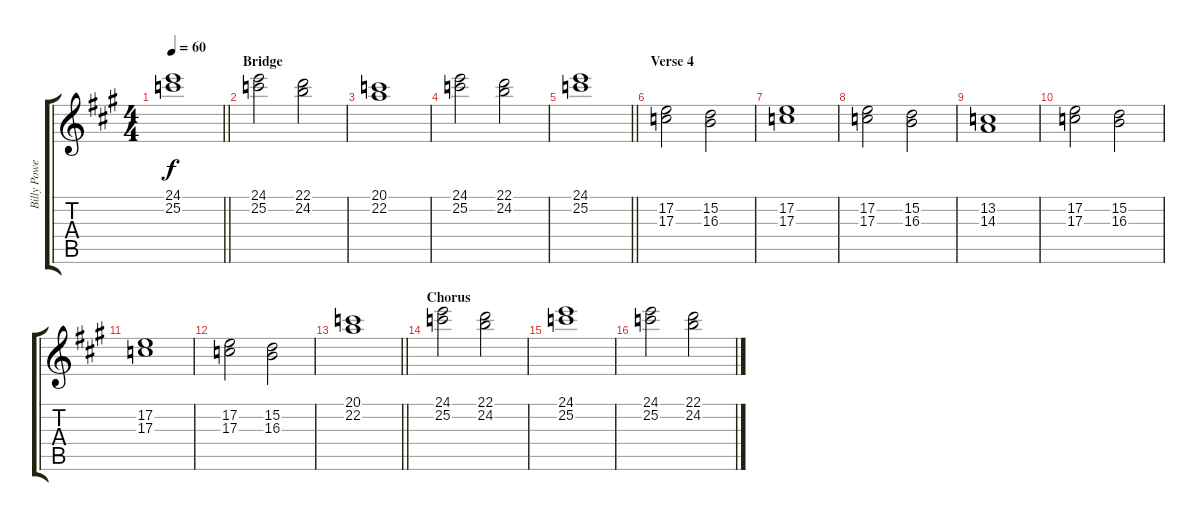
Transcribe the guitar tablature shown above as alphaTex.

\track ("Billy Powell - Organ" "Billy Powe") {instrument rockorgan}
\staff {score tabs}
\tuning (E4 B3 G3 D3 A2 E2) {hide}
\ts (4 4)
\tempo 60
\clef g2
\barLineRight lightlight
\ks f#minor
(24.1 25.2).1{dy f} |
\section ("" "Bridge")
(24.1 25.2).2 (22.1 24.2).2 |
(20.1 22.2).1 |
(24.1 25.2).2 (22.1 24.2).2 |
\barLineRight lightlight
(24.1 25.2).1 |
\section ("" "Verse 4")
(17.2 17.3).2 (15.2 16.3).2 |
(17.2 17.3).1 |
(17.2 17.3).2 (15.2 16.3).2 |
(13.2 14.3).1 |
(17.2 17.3).2 (15.2 16.3).2 |
(17.2 17.3).1 |
(17.2 17.3).2 (15.2 16.3).2 |
\barLineRight lightlight
(20.1 22.2).1 |
\section ("" "Chorus")
(24.1 25.2).2 (22.1 24.2).2 |
(24.1 25.2).1 |
(24.1 25.2).2 (22.1 24.2).2
